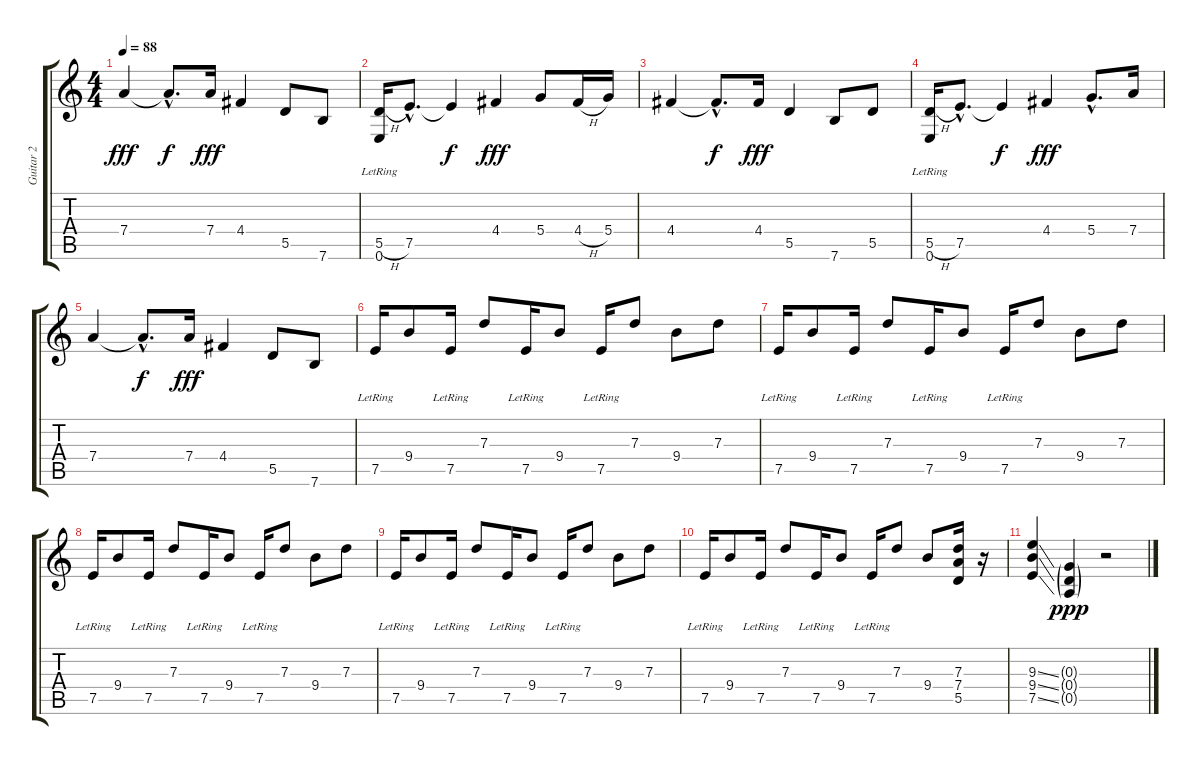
\track ("Guitar 2" "Guitar 2") {instrument overdrivenguitar}
\staff {score tabs}
\tuning (E4 B3 G3 D3 A2 E2) {hide}
\ts (4 4)
\tempo 88
\clef g2
\ks c
7.4.4{dy fff} 7.4{hac t}.8{d dy f} 7.4.16{dy fff} 4.4.4 5.5.8 7.6.8 |
(5.5{h} 0.6{lr}).16 7.5{hac}.8{d} 7.5{t}.4{dy f} 4.4.4{dy fff} 5.4.8 4.4{h}.16 5.4.16 |
4.4.4 4.4{hac t}.8{d dy f} 4.4.16{dy fff} 5.5.4 7.6.8 5.5.8 |
(5.5{h} 0.6{lr}).16 7.5{hac}.8{d} 7.5{t}.4{dy f} 4.4.4{dy fff} 5.4{hac}.8{d} 7.4.16 |
7.4.4 7.4{hac t}.8{d dy f} 7.4.16{dy fff} 4.4.4 5.5.8 7.6.8 |
7.5{lr}.16 9.4.8 7.5{lr}.16 7.3.8 7.5{lr}.16 9.4.8 7.5{lr}.16 7.3.8 9.4.8 7.3.8 |
7.5{lr}.16 9.4.8 7.5{lr}.16 7.3.8 7.5{lr}.16 9.4.8 7.5{lr}.16 7.3.8 9.4.8 7.3.8 |
7.5{lr}.16 9.4.8 7.5{lr}.16 7.3.8 7.5{lr}.16 9.4.8 7.5{lr}.16 7.3.8 9.4.8 7.3.8 |
7.5{lr}.16 9.4.8 7.5{lr}.16 7.3.8 7.5{lr}.16 9.4.8 7.5{lr}.16 7.3.8 9.4.8 7.3.8 |
7.5{lr}.16 9.4.8 7.5{lr}.16 7.3.8 7.5{lr}.16 9.4.8 7.5{lr}.16 7.3.8 9.4.8 (7.3 7.4 5.5).16 r.16 |
(9.3{ss} 9.4{ss} 7.5{ss}).4 (0.3{g} 0.4{g} 0.5{g}).4{dy ppp} r.2
